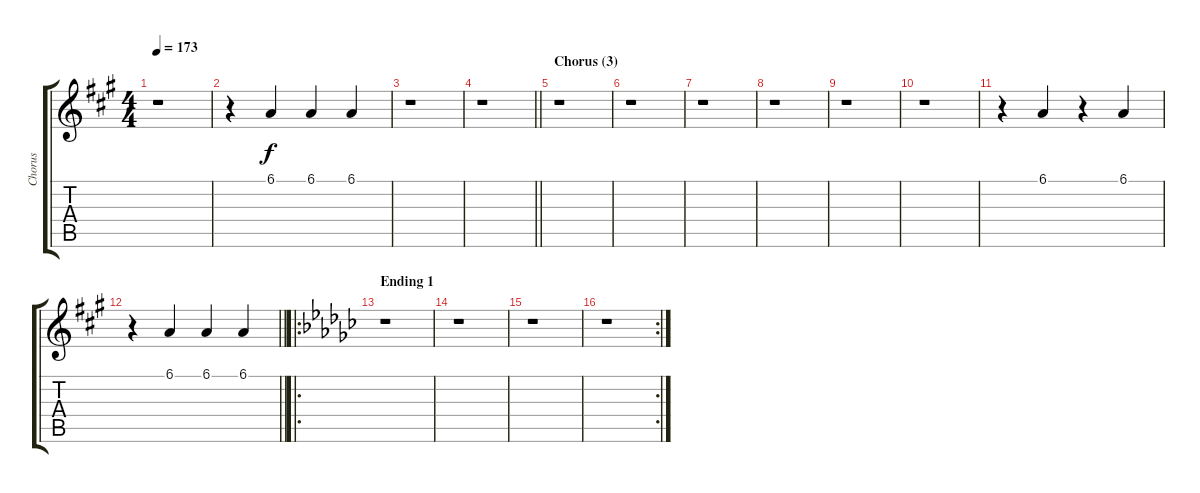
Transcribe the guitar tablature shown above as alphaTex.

\track ("Chorus" "Chorus") {instrument sopranosax}
\staff {score tabs}
\tuning (Eb4 Bb3 Gb3 Db3 Ab2 Eb2) {hide}
\ts (4 4)
\tempo 173
\clef g2
\ks f#minor
r.1{dy f} |
r.4 6.1.4 6.1.4 6.1.4 |
r.1 |
\barLineRight lightlight
r.1 |
\section ("" "Chorus (3)")
r.1 |
r.1 |
r.1 |
r.1 |
r.1 |
r.1 |
r.4 6.1.4 r.4 6.1.4 |
\barLineRight lightlight
r.4 6.1.4 6.1.4 6.1.4 |
\ro
\section ("" "Ending 1")
\ks ebminor
r.1 |
r.1 |
r.1 |
\rc 2
r.1
